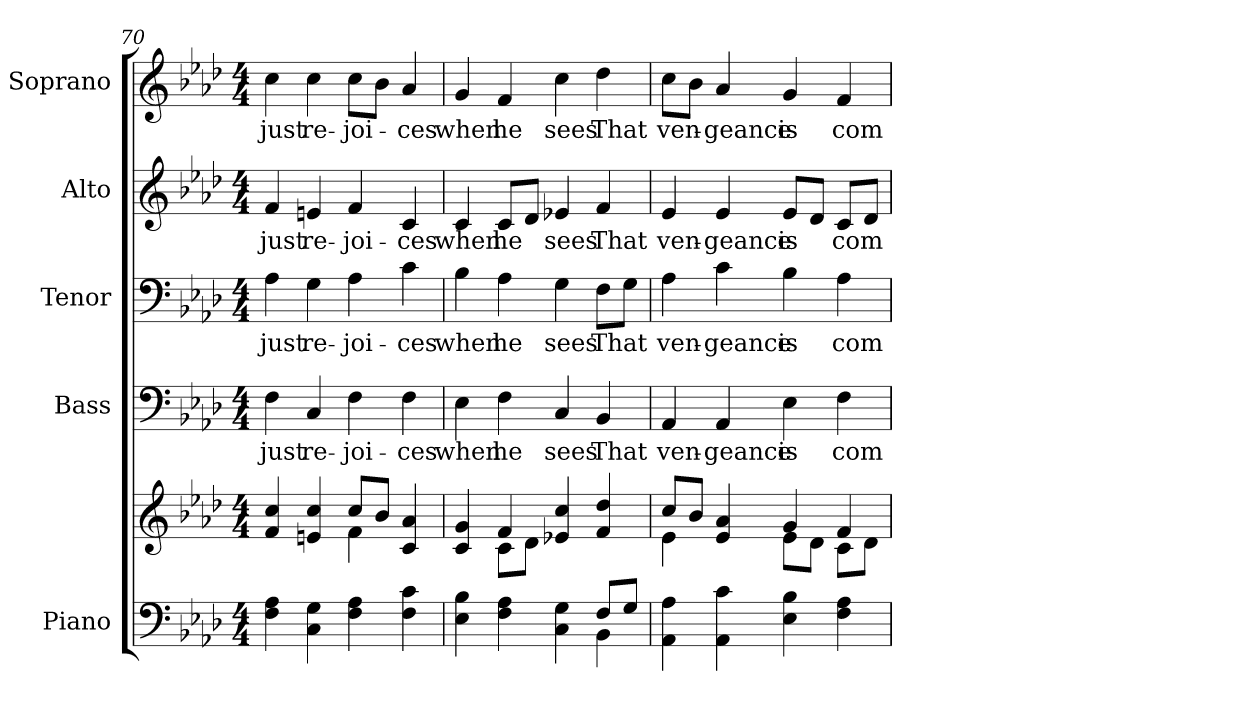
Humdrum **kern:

**kern	**kern	**kern	**text	**kern	**text	**kern	**text	**kern	**text
*part5	*part5	*part4	*part4	*part3	*part3	*part2	*part2	*part1	*part1
*staff6	*staff5	*staff4	*staff4	*staff3	*staff3	*staff2	*staff2	*staff1	*staff1
*I"Piano	*	*I"Bass	*	*I"Tenor	*	*I"Alto	*	*I"Soprano	*
*I'Pno.	*	*I'B.	*	*I'T.	*	*I'A.	*	*I'S.	*
*clefF4	*clefG2	*clefF4	*	*clefF4	*	*clefG2	*	*clefG2	*
*k[b-e-a-d-]	*k[b-e-a-d-]	*k[b-e-a-d-]	*	*k[b-e-a-d-]	*	*k[b-e-a-d-]	*	*k[b-e-a-d-]	*
*A-:	*A-:	*A-:	*	*A-:	*	*A-:	*	*A-:	*
*M4/4	*M4/4	*M4/4	*	*M4/4	*	*M4/4	*	*M4/4	*
=70	=70	=70	=70	=70	=70	=70	=70	=70	=70
*	*^	*	*	*	*	*	*	*	*
!	!	!	!	!LO:LY:b:color=#000000	!	!	!	!	!	!
!	!	!	!	!	!	!LO:LY:b:color=#000000	!	!	!	!
!	!	!	!	!	!	!	!	!LO:LY:b:color=#000000	!	!
!	!	!	!	!	!	!	!	!	!	!LO:LY:b:color=#000000
4Fi\ 4A-i	4fi/ 4cci	2ryy	4Fi\	just	4A-i\	just	4fi/	just	4cci\	just
!	!	!	!	!LO:LY:b:color=#000000	!	!	!	!	!	!
!	!	!	!	!	!	!LO:LY:b:color=#000000	!	!	!	!
!	!	!	!	!	!	!	!	!LO:LY:b:color=#000000	!	!
!	!	!	!	!	!	!	!	!	!	!LO:LY:b:color=#000000
4Ci\ 4Gi	4eni/ 4cci	.	4Ci/	re-	4Gi\	re-	4eni/	re-	4cci\	re-
!	!	!	!	!LO:LY:b:color=#000000	!	!	!	!	!	!
!	!	!	!	!	!	!LO:LY:b:color=#000000	!	!	!	!
!	!	!	!	!	!	!	!	!LO:LY:b:color=#000000	!	!
!	!	!	!	!	!	!	!	!	!	!LO:LY:b:color=#000000
4Fi\ 4A-i	8cci/L	4fi\	4Fi\	-joi-	4A-i\	-joi-	4fi/	-joi-	8cci\L	-joi-
.	8b-i/J	.	.	.	.	.	.	.	8b-i\J	.
!	!	!	!	!LO:LY:b:color=#000000	!	!	!	!	!	!
!	!	!	!	!	!	!LO:LY:b:color=#000000	!	!	!	!
!	!	!	!	!	!	!	!	!LO:LY:b:color=#000000	!	!
!	!	!	!	!	!	!	!	!	!	!LO:LY:b:color=#000000
4Fi\ 4ci	4ci/ 4a-i	4ryy	4Fi\	-ces	4ci\	-ces	4ci/	-ces	4a-i/	-ces
!!LO:PB:g=z
=71	=71	=71	=71	=71	=71	=71	=71	=71	=71	=71
*^	*	*	*	*	*	*	*	*	*	*
!	!	!	!	!	!LO:LY:b:color=#000000	!	!	!	!	!	!
!	!	!	!	!	!	!	!LO:LY:b:color=#000000	!	!	!	!
!	!	!	!	!	!	!	!	!	!LO:LY:b:color=#000000	!	!
!	!	!	!	!	!	!	!	!	!	!	!LO:LY:b:color=#000000
4E-i\ 4B-i	2ryy	4ci/ 4gi	4ryy	4E-i\	when	4B-i\	when	4ci/	when	4gi/	when
!	!	!	!	!	!LO:LY:b:color=#000000	!	!	!	!	!	!
!	!	!	!	!	!	!	!LO:LY:b:color=#000000	!	!	!	!
!	!	!	!	!	!	!	!	!	!LO:LY:b:color=#000000	!	!
!	!	!	!	!	!	!	!	!	!	!	!LO:LY:b:color=#000000
4Fi\ 4A-i	.	4fi/	8ci\L	4Fi\	he	4A-i\	he	8ci/L	he	4fi/	he
.	.	.	8d-i\J	.	.	.	.	8d-i/J	.	.	.
!	!	!	!	!	!LO:LY:b:color=#000000	!	!	!	!	!	!
!	!	!	!	!	!	!	!LO:LY:b:color=#000000	!	!	!	!
!	!	!	!	!	!	!	!	!	!LO:LY:b:color=#000000	!	!
!	!	!	!	!	!	!	!	!	!	!	!LO:LY:b:color=#000000
4Ci\ 4Gi	4ryy	4e-Xi/ 4cci	2ryy	4Ci/	sees	4Gi\	sees	4e-Xi/	sees	4cci\	sees
!	!	!	!	!	!LO:LY:b:color=#000000	!	!	!	!	!	!
!	!	!	!	!	!	!	!LO:LY:b:color=#000000	!	!	!	!
!	!	!	!	!	!	!	!	!	!LO:LY:b:color=#000000	!	!
!	!	!	!	!	!	!	!	!	!	!	!LO:LY:b:color=#000000
8Fi/L	4BB-i\	4fi/ 4dd-i	.	4BB-i/	That	8Fi\L	That	4fi/	That	4dd-i\	That
8Gi/J	.	.	.	.	.	8Gi\J	.	.	.	.	.
*v	*v	*	*	*	*	*	*	*	*	*	*
=72	=72	=72	=72	=72	=72	=72	=72	=72	=72	=72
!	!	!	!	!LO:LY:b:color=#000000	!	!	!	!	!	!
!	!	!	!	!	!	!LO:LY:b:color=#000000	!	!	!	!
!	!	!	!	!	!	!	!	!LO:LY:b:color=#000000	!	!
!	!	!	!	!	!	!	!	!	!	!LO:LY:b:color=#000000
4AA-i\ 4A-i	8cci/L	4e-i\	4AA-i/	ven-	4A-i\	ven-	4e-i/	ven-	8cci\L	ven-
.	8b-i/J	.	.	.	.	.	.	.	8b-i\J	.
!	!	!	!	!LO:LY:b:color=#000000	!	!	!	!	!	!
!	!	!	!	!	!	!LO:LY:b:color=#000000	!	!	!	!
!	!	!	!	!	!	!	!	!LO:LY:b:color=#000000	!	!
!	!	!	!	!	!	!	!	!	!	!LO:LY:b:color=#000000
4AA-i\ 4ci	4e-i/ 4a-i	4ryy	4AA-i/	-geance	4ci\	-geance	4e-i/	-geance	4a-i/	-geance
!	!	!	!	!LO:LY:b:color=#000000	!	!	!	!	!	!
!	!	!	!	!	!	!LO:LY:b:color=#000000	!	!	!	!
!	!	!	!	!	!	!	!	!LO:LY:b:color=#000000	!	!
!	!	!	!	!	!	!	!	!	!	!LO:LY:b:color=#000000
4E-i\ 4B-i	4gi/	8e-i\L	4E-i\	is	4B-i\	is	8e-i/L	is	4gi/	is
.	.	8d-i\J	.	.	.	.	8d-i/J	.	.	.
!	!	!	!	!LO:LY:b:color=#000000	!	!	!	!	!	!
!	!	!	!	!	!	!LO:LY:b:color=#000000	!	!	!	!
!	!	!	!	!	!	!	!	!LO:LY:b:color=#000000	!	!
!	!	!	!	!	!	!	!	!	!	!LO:LY:b:color=#000000
4Fi\ 4A-i	4fi/	8ci\L	4Fi\	com-	4A-i\	com-	8ci/L	com-	4fi/	com-
.	.	8d-i\J	.	.	.	.	8d-i/J	.	.	.
*	*v	*v	*	*	*	*	*	*	*	*
=	=	=	=	=	=	=	=	=	=
*-	*-	*-	*-	*-	*-	*-	*-	*-	*-
